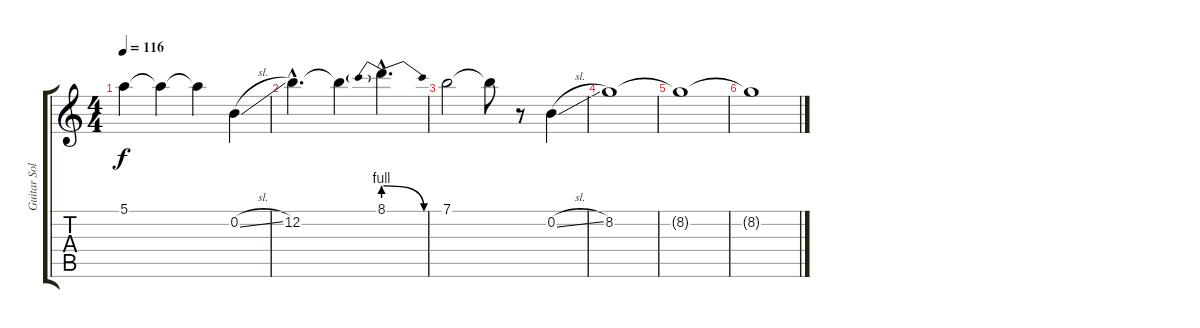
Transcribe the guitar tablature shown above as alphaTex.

\track ("Guitar Solo" "Guitar Sol") {instrument overdrivenguitar}
\staff {score tabs}
\tuning (E4 B3 G3 D3 A2 E2) {hide}
\ts (4 4)
\tempo 116
\clef g2
\ks c
5.1.4{dy f} 5.1{t}.4 5.1{t}.4 0.2{sl}.4 |
12.2{hac}.4{d} 12.2{t}.4 8.1{be (prebendrelease 0 4 60 0) hac}.4{d} |
7.1.2 7.1{t}.8 r.8 0.2{sl}.4 |
8.2.1 |
8.2{t}.1{volume 0} |
8.2{t}.1
